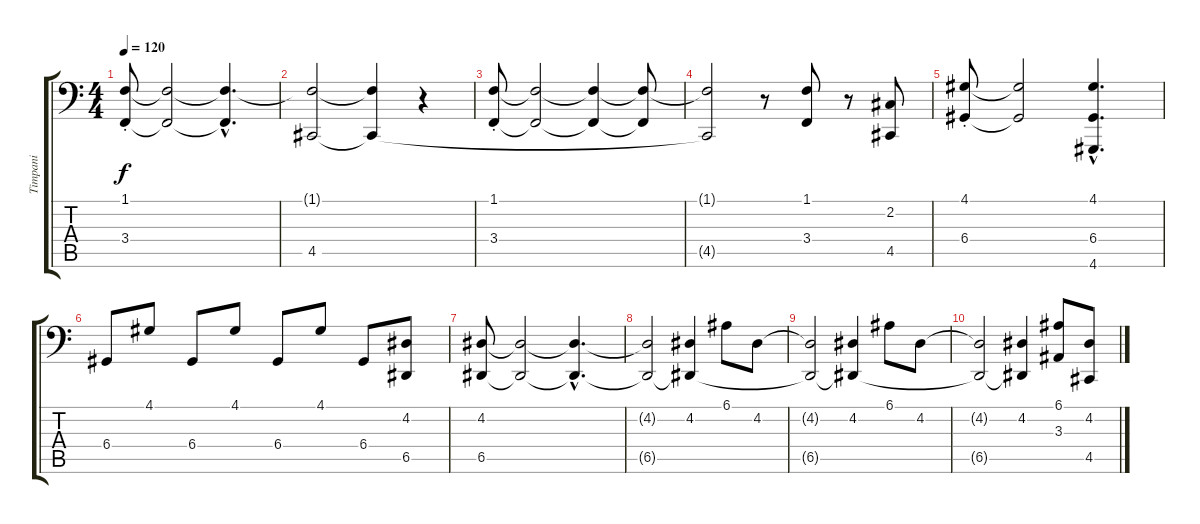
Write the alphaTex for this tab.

\track ("Timpani" "Timpani") {instrument timpani}
\staff {score tabs}
\tuning (E3 B2 G2 D2 A1 E1) {hide}
\ts (4 4)
\tempo 120
\clef f4
\ks c
(1.1{st} 3.4{st}).8{dy f} (1.1{t} 3.4{t}).2 (1.1{hac t} 3.4{hac t}).4{d} |
(1.1{t} 4.5{t}).2 (1.1{t} 4.5{t}).4 r.4 |
(1.1{st} 3.4{st}).8 (1.1{t} 3.4{t}).2 (1.1{t} 3.4{t}).4 (1.1{t} 3.4{t}).8 |
(1.1{t} 4.5{t}).2 r.8 (1.1 3.4).8 r.8 (2.2 4.5).8 |
(4.1{st} 6.4{st}).8 (4.1{t} 6.4{t}).2 (4.1{hac} 6.4{hac} 4.6{hac}).4{d} |
6.4.8 4.1.8 6.4.8 4.1.8 6.4.8 4.1.8 6.4.8 (4.2 6.5).8 |
(4.2 6.5).8 (4.2{t} 6.5{t}).2 (4.2{hac t} 6.5{hac t}).4{d} |
(4.2{t} 6.5{t}).2 (4.2 6.5{t}).4 6.1.8 4.2.8 |
(4.2{t} 6.5{t}).2 (4.2 6.5{t}).4 6.1.8 4.2.8 |
(4.2{t} 6.5{t}).2 (4.2 6.5{t}).4 (6.1 3.3).8 (4.2 4.5).8
